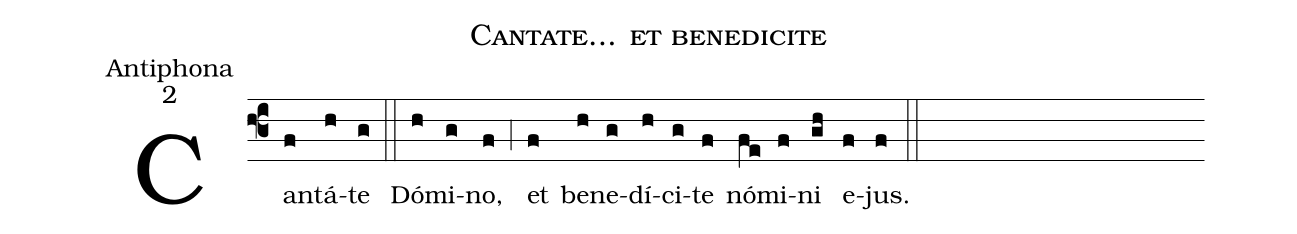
name:Cantate... et benedicite;
office-part:Antiphona;
mode:2;
%%
(f3) Can(f)tá(h)te(g) (::)
Dó(h)mi(g)no,(f) (,4) et(f) be(h)ne(g)dí(h)ci(g)te(f) nó(fe)mi(f)ni(gh) e(f)jus.(f) (::)
